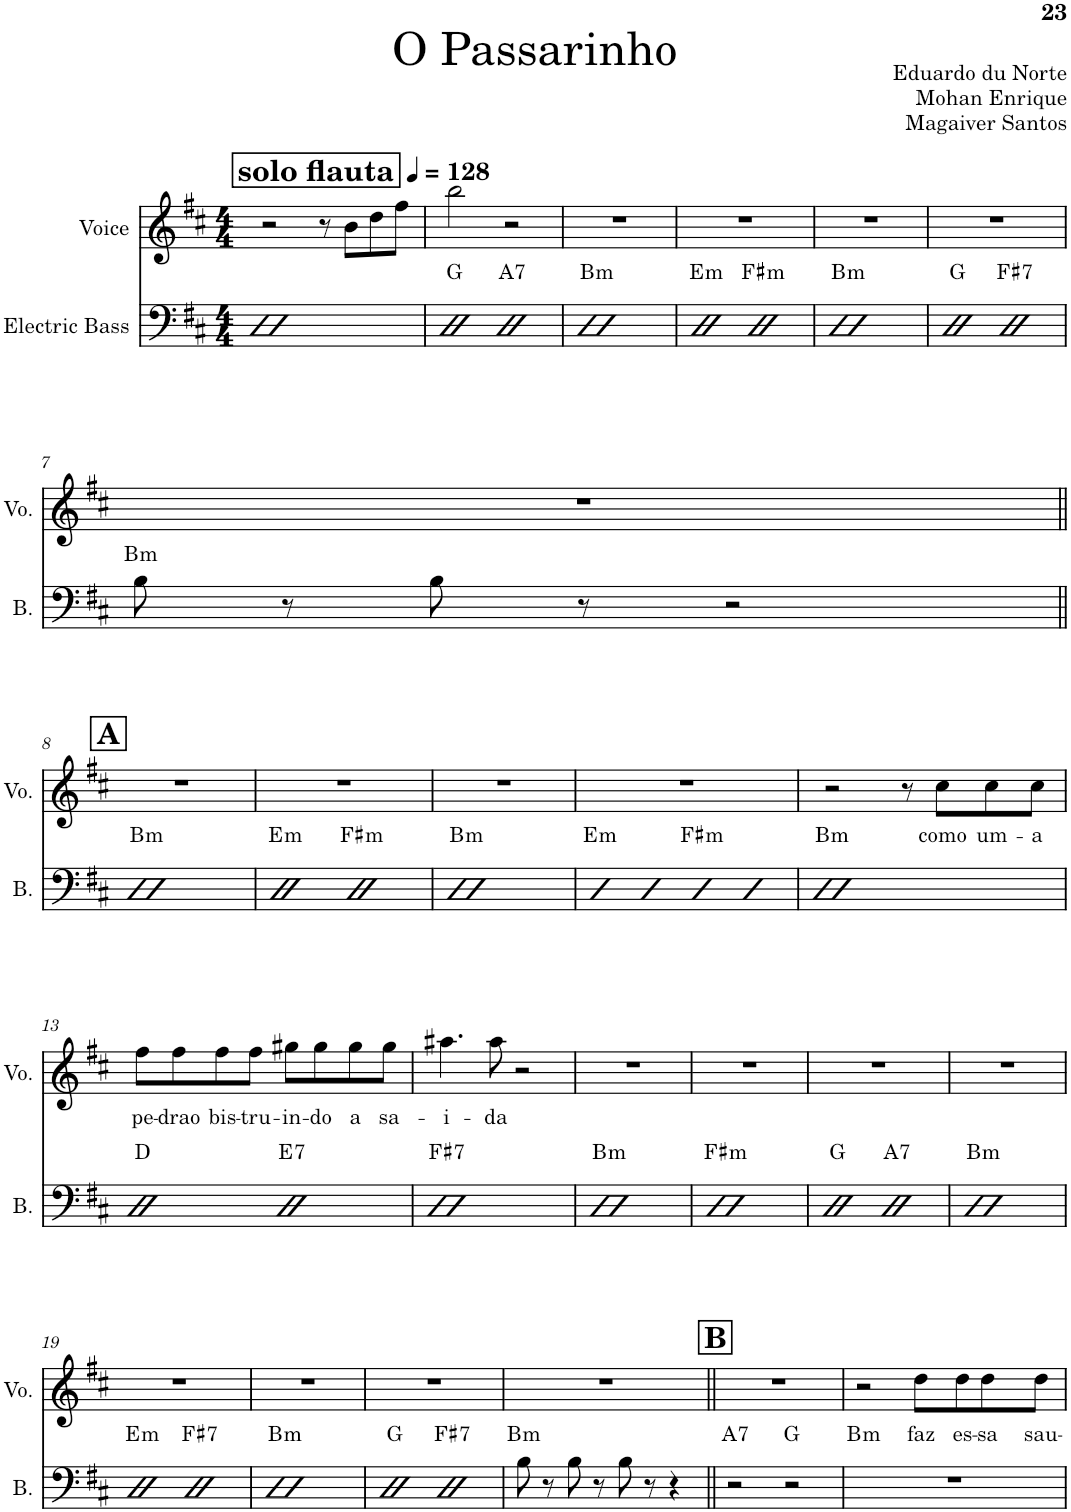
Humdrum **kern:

**kern	**harte	**kern	**text
*part2	*part2	*part1	*part1
*staff2	*	*staff1	*staff1
*I"Electric Bass	*	*I"Voice	*
*I'B.	*	*I'Vo.	*
!!LO:PB:g=z
*clefF4	*	*clefG2	*
*Trd7c12	*	*	*
*k[f#c#]	*	*k[f#c#]	*
*M4/4	*	*M4/4	*
*MM128	*	*MM128	*
!!LO:REH:place=s1:a:B:cj:fs=14:t=solo flauta
=1	=1	=1	=1
1D	.	2r	.
.	.	8r	.
.	.	8b\L	.
.	.	8dd\	.
.	.	8ff#\J	.
=2	=2	=2	=2
2D	G:maj	2bb\	.
!	!LO:H:kt=7	!	!
2D	A:7	2r	.
=3	=3	=3	=3
!	!LO:H:kt=m	!	!
1D	B:min	1r	.
=4	=4	=4	=4
!	!LO:H:kt=m	!	!
2D	E:min	1r	.
!	!LO:H:kt=m	!	!
2D	F#:min	.	.
=5	=5	=5	=5
!	!LO:H:kt=m	!	!
1D	B:min	1r	.
=6	=6	=6	=6
2D	G:maj	1r	.
!	!LO:H:kt=7	!	!
2D	F#:7	.	.
!!LO:LB:g=z
=7	=7	=7	=7
!	!LO:H:kt=m	!	!
8B\	B:min	1r	.
8r	.	.	.
8B\	.	.	.
8r	.	.	.
2r	.	.	.
!!LO:LB:g=z
!!LO:REH:place=s1:a:B:cj:fs=14:t=A
=8||	=8||	=8||	=8||
!	!LO:H:kt=m	!	!
1D	B:min	1r	.
=9	=9	=9	=9
!	!LO:H:kt=m	!	!
2D	E:min	1r	.
!	!LO:H:kt=m	!	!
2D	F#:min	.	.
=10	=10	=10	=10
!	!LO:H:kt=m	!	!
1D	B:min	1r	.
=11	=11	=11	=11
!	!LO:H:kt=m	!	!
4D	E:min	1r	.
4D	.	.	.
!	!LO:H:kt=m	!	!
4D	F#:min	.	.
4D	.	.	.
=12	=12	=12	=12
!	!LO:H:kt=m	!	!
1D	B:min	2r	.
.	.	8r	.
!	!	!	!LO:LY:b
.	.	8cc#\L	como
!	!	!	!LO:LY:b
.	.	8cc#\	um-
!	!	!	!LO:LY:b
.	.	8cc#\J	-a
!!LO:LB:g=z
=13	=13	=13	=13
!	!	!	!LO:LY:b
2D	D:maj	8ff#\L	pe-
!	!	!	!LO:LY:b
.	.	8ff#\	-drao
!	!	!	!LO:LY:b
.	.	8ff#\	bis-
!	!	!	!LO:LY:b
.	.	8ff#\J	-tru-
!	!LO:H:kt=7	!	!LO:LY:b
2D	E:7	8gg#X\L	-in-
!	!	!	!LO:LY:b
.	.	8gg#\	-do
!	!	!	!LO:LY:b
.	.	8gg#\	a
!	!	!	!LO:LY:b
.	.	8gg#\J	sa-
=14	=14	=14	=14
!	!LO:H:kt=7	!	!LO:LY:b
1D	F#:7	4.aa#X\	-i-
!	!	!	!LO:LY:b
.	.	8aa#\	-da
.	.	2r	.
=15	=15	=15	=15
!	!LO:H:kt=m	!	!
1D	B:min	1r	.
=16	=16	=16	=16
!	!LO:H:kt=m	!	!
1D	F#:min	1r	.
=17	=17	=17	=17
2D	G:maj	1r	.
!	!LO:H:kt=7	!	!
2D	A:7	.	.
=18	=18	=18	=18
!	!LO:H:kt=m	!	!
1D	B:min	1r	.
!!LO:LB:g=z
=19	=19	=19	=19
!	!LO:H:kt=m	!	!
2D	E:min	1r	.
!	!LO:H:kt=7	!	!
2D	F#:7	.	.
=20	=20	=20	=20
!	!LO:H:kt=m	!	!
1D	B:min	1r	.
=21	=21	=21	=21
2D	G:maj	1r	.
!	!LO:H:kt=7	!	!
2D	F#:7	.	.
=22	=22	=22	=22
!	!LO:H:kt=m	!	!
8B\	B:min	1r	.
8r	.	.	.
8B\	.	.	.
8r	.	.	.
8B\	.	.	.
8r	.	.	.
4r	.	.	.
!!LO:REH:place=s1:a:B:cj:fs=14:t=B
=23||	=23||	=23||	=23||
!	!LO:H:kt=7	!	!
2r	A:7	1r	.
2r	G:maj	.	.
=24	=24	=24	=24
!	!LO:H:kt=m	!	!
1r	B:min	2r	.
!	!	!	!LO:LY:b
.	.	8dd\L	faz
!	!	!	!LO:LY:b
.	.	8dd\	es-
!	!	!	!LO:LY:b
.	.	8dd\	-sa
!	!	!	!LO:LY:b
.	.	8dd\J	sau-
=	=	=	=
*-	*-	*-	*-
